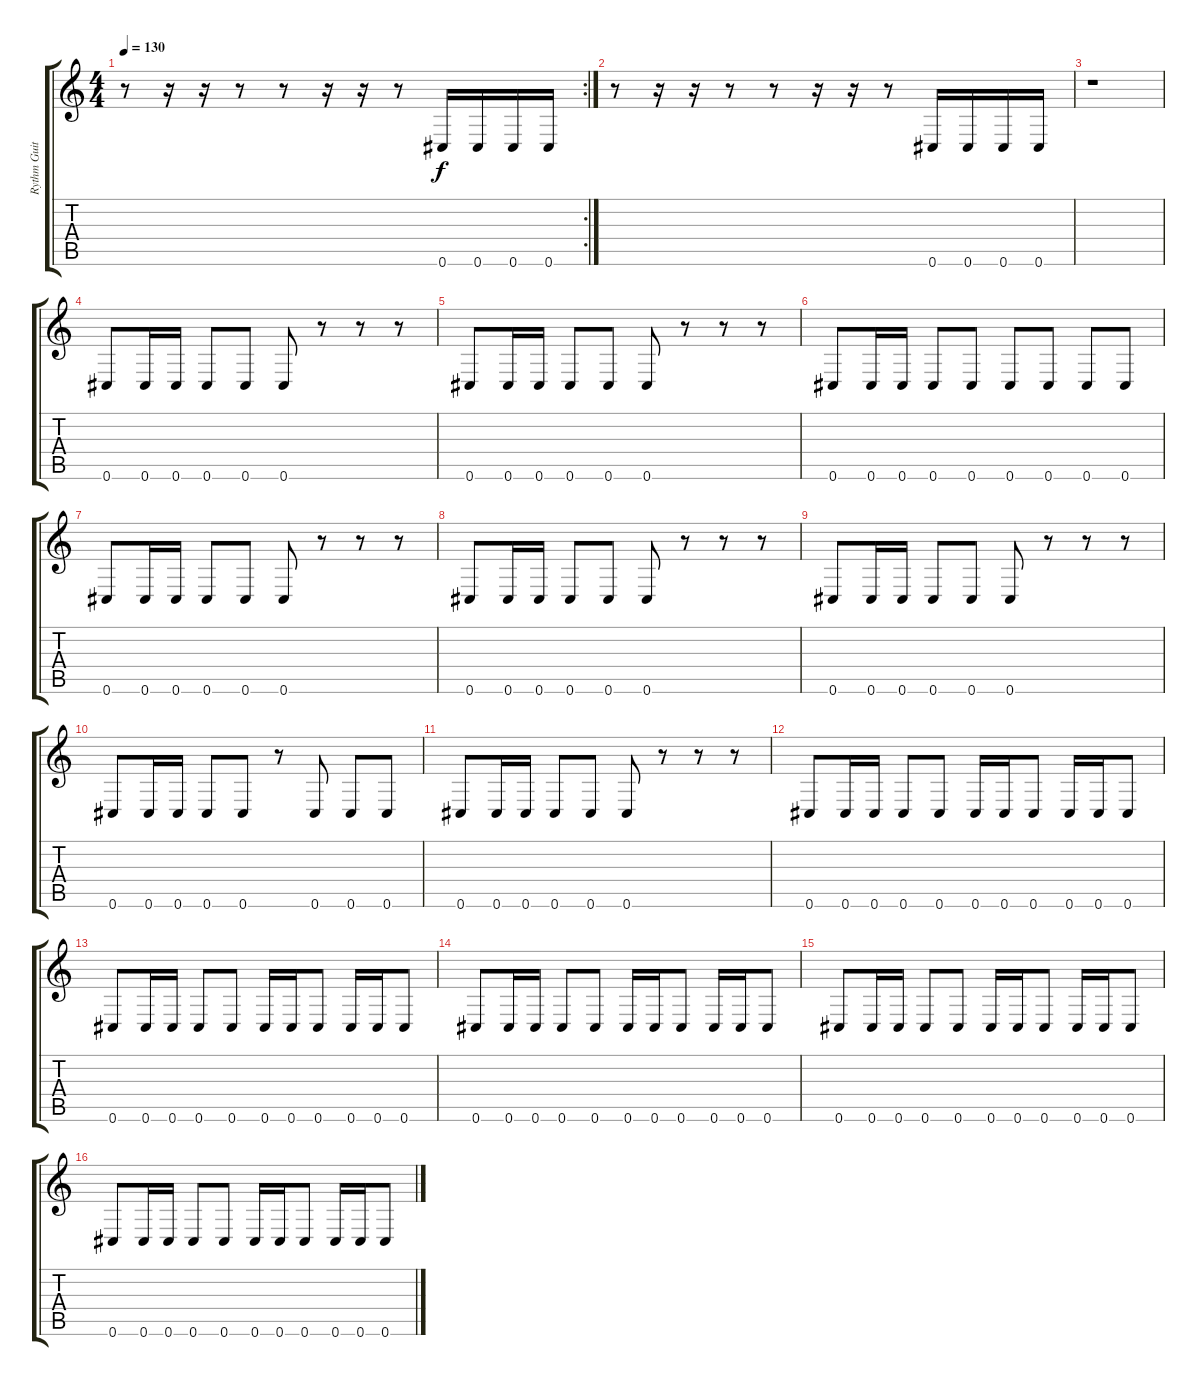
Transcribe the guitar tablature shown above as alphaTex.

\track ("Rythm Guitar" "Rythm Guit") {instrument overdrivenguitar}
\staff {score tabs}
\tuning (Eb4 Bb3 Gb3 Db3 Ab2 Db2) {hide}
\rc 2
\ts (4 4)
\tempo 130
\clef g2
\ks c
r.8{dy f instrument overdrivenguitar} r.16 r.16 r.8 r.8 r.16 r.16 r.8 0.6.16 0.6.16 0.6.16 0.6.16 |
r.8 r.16 r.16 r.8 r.8 r.16 r.16 r.8 0.6.16 0.6.16 0.6.16 0.6.16 |
r.1 |
0.6.8 0.6.16 0.6.16 0.6.8 0.6.8 0.6.8 r.8 r.8 r.8 |
0.6.8 0.6.16 0.6.16 0.6.8 0.6.8 0.6.8 r.8 r.8 r.8 |
0.6.8 0.6.16 0.6.16 0.6.8 0.6.8 0.6.8 0.6.8 0.6.8 0.6.8 |
0.6.8 0.6.16 0.6.16 0.6.8 0.6.8 0.6.8 r.8 r.8 r.8 |
0.6.8 0.6.16 0.6.16 0.6.8 0.6.8 0.6.8 r.8 r.8 r.8 |
0.6.8 0.6.16 0.6.16 0.6.8 0.6.8 0.6.8 r.8 r.8 r.8 |
0.6.8 0.6.16 0.6.16 0.6.8 0.6.8 r.8 0.6.8 0.6.8 0.6.8 |
0.6.8 0.6.16 0.6.16 0.6.8 0.6.8 0.6.8 r.8 r.8 r.8 |
0.6.8 0.6.16 0.6.16 0.6.8 0.6.8 0.6.16 0.6.16 0.6.8 0.6.16 0.6.16 0.6.8 |
0.6.8 0.6.16 0.6.16 0.6.8 0.6.8 0.6.16 0.6.16 0.6.8 0.6.16 0.6.16 0.6.8 |
0.6.8 0.6.16 0.6.16 0.6.8 0.6.8 0.6.16 0.6.16 0.6.8 0.6.16 0.6.16 0.6.8 |
0.6.8 0.6.16 0.6.16 0.6.8 0.6.8 0.6.16 0.6.16 0.6.8 0.6.16 0.6.16 0.6.8 |
0.6.8 0.6.16 0.6.16 0.6.8 0.6.8 0.6.16 0.6.16 0.6.8 0.6.16 0.6.16 0.6.8
